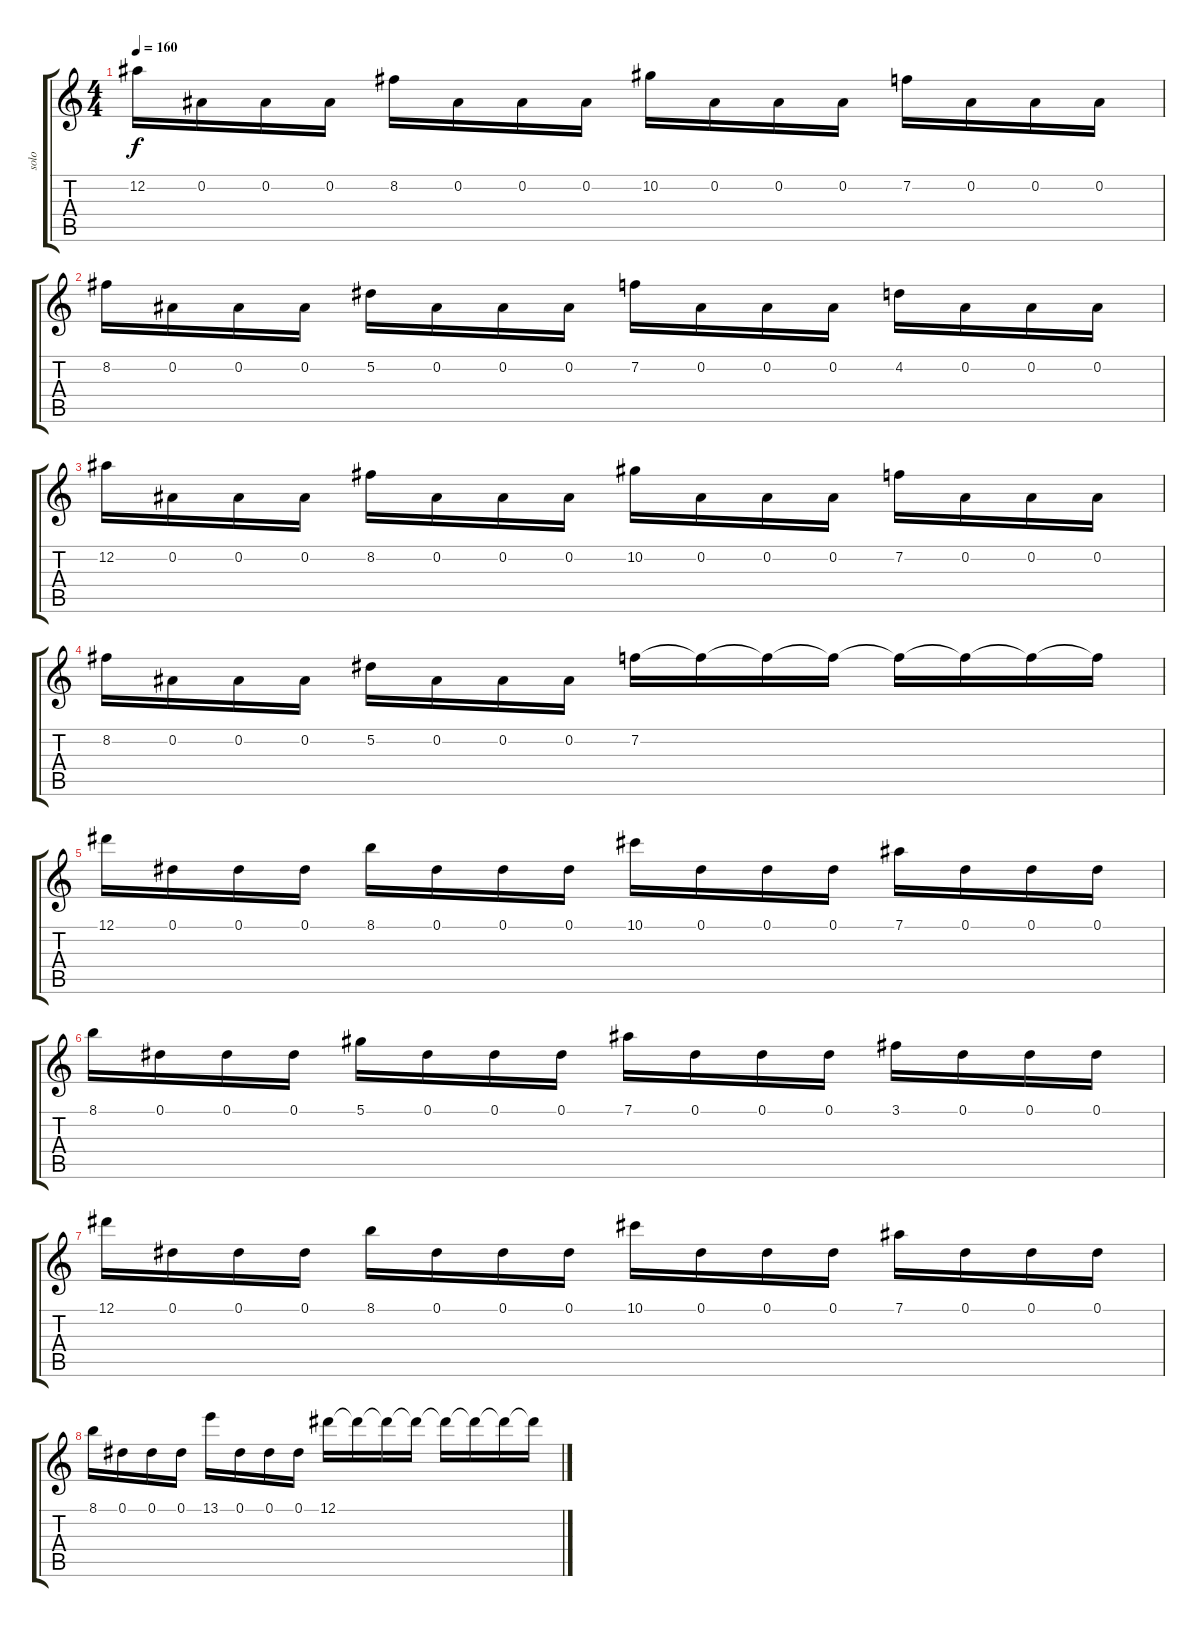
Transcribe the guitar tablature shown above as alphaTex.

\track ("solo" "solo") {instrument distortionguitar}
\staff {score tabs}
\tuning (Eb4 Bb3 Gb3 Db3 Ab2 Eb2) {hide}
\ts (4 4)
\tempo 160
\clef g2
\ks c
12.2.16{dy f} 0.2.16 0.2.16 0.2.16 8.2.16 0.2.16 0.2.16 0.2.16 10.2.16 0.2.16 0.2.16 0.2.16 7.2.16 0.2.16 0.2.16 0.2.16 |
8.2.16 0.2.16 0.2.16 0.2.16 5.2.16 0.2.16 0.2.16 0.2.16 7.2.16 0.2.16 0.2.16 0.2.16 4.2.16 0.2.16 0.2.16 0.2.16 |
12.2.16 0.2.16 0.2.16 0.2.16 8.2.16 0.2.16 0.2.16 0.2.16 10.2.16 0.2.16 0.2.16 0.2.16 7.2.16 0.2.16 0.2.16 0.2.16 |
8.2.16 0.2.16 0.2.16 0.2.16 5.2.16 0.2.16 0.2.16 0.2.16 7.2.16 7.2{t}.16 7.2{t}.16 7.2{t}.16 7.2{t}.16 7.2{t}.16 7.2{t}.16 7.2{t}.16 |
12.1.16 0.1.16 0.1.16 0.1.16 8.1.16 0.1.16 0.1.16 0.1.16 10.1.16 0.1.16 0.1.16 0.1.16 7.1.16 0.1.16 0.1.16 0.1.16 |
8.1.16 0.1.16 0.1.16 0.1.16 5.1.16 0.1.16 0.1.16 0.1.16 7.1.16 0.1.16 0.1.16 0.1.16 3.1.16 0.1.16 0.1.16 0.1.16 |
12.1.16 0.1.16 0.1.16 0.1.16 8.1.16 0.1.16 0.1.16 0.1.16 10.1.16 0.1.16 0.1.16 0.1.16 7.1.16 0.1.16 0.1.16 0.1.16 |
8.1.16 0.1.16 0.1.16 0.1.16 13.1.16 0.1.16 0.1.16 0.1.16 12.1.16 12.1{t}.16 12.1{t}.16 12.1{t}.16 12.1{t}.16 12.1{t}.16 12.1{t}.16 12.1{t}.16
